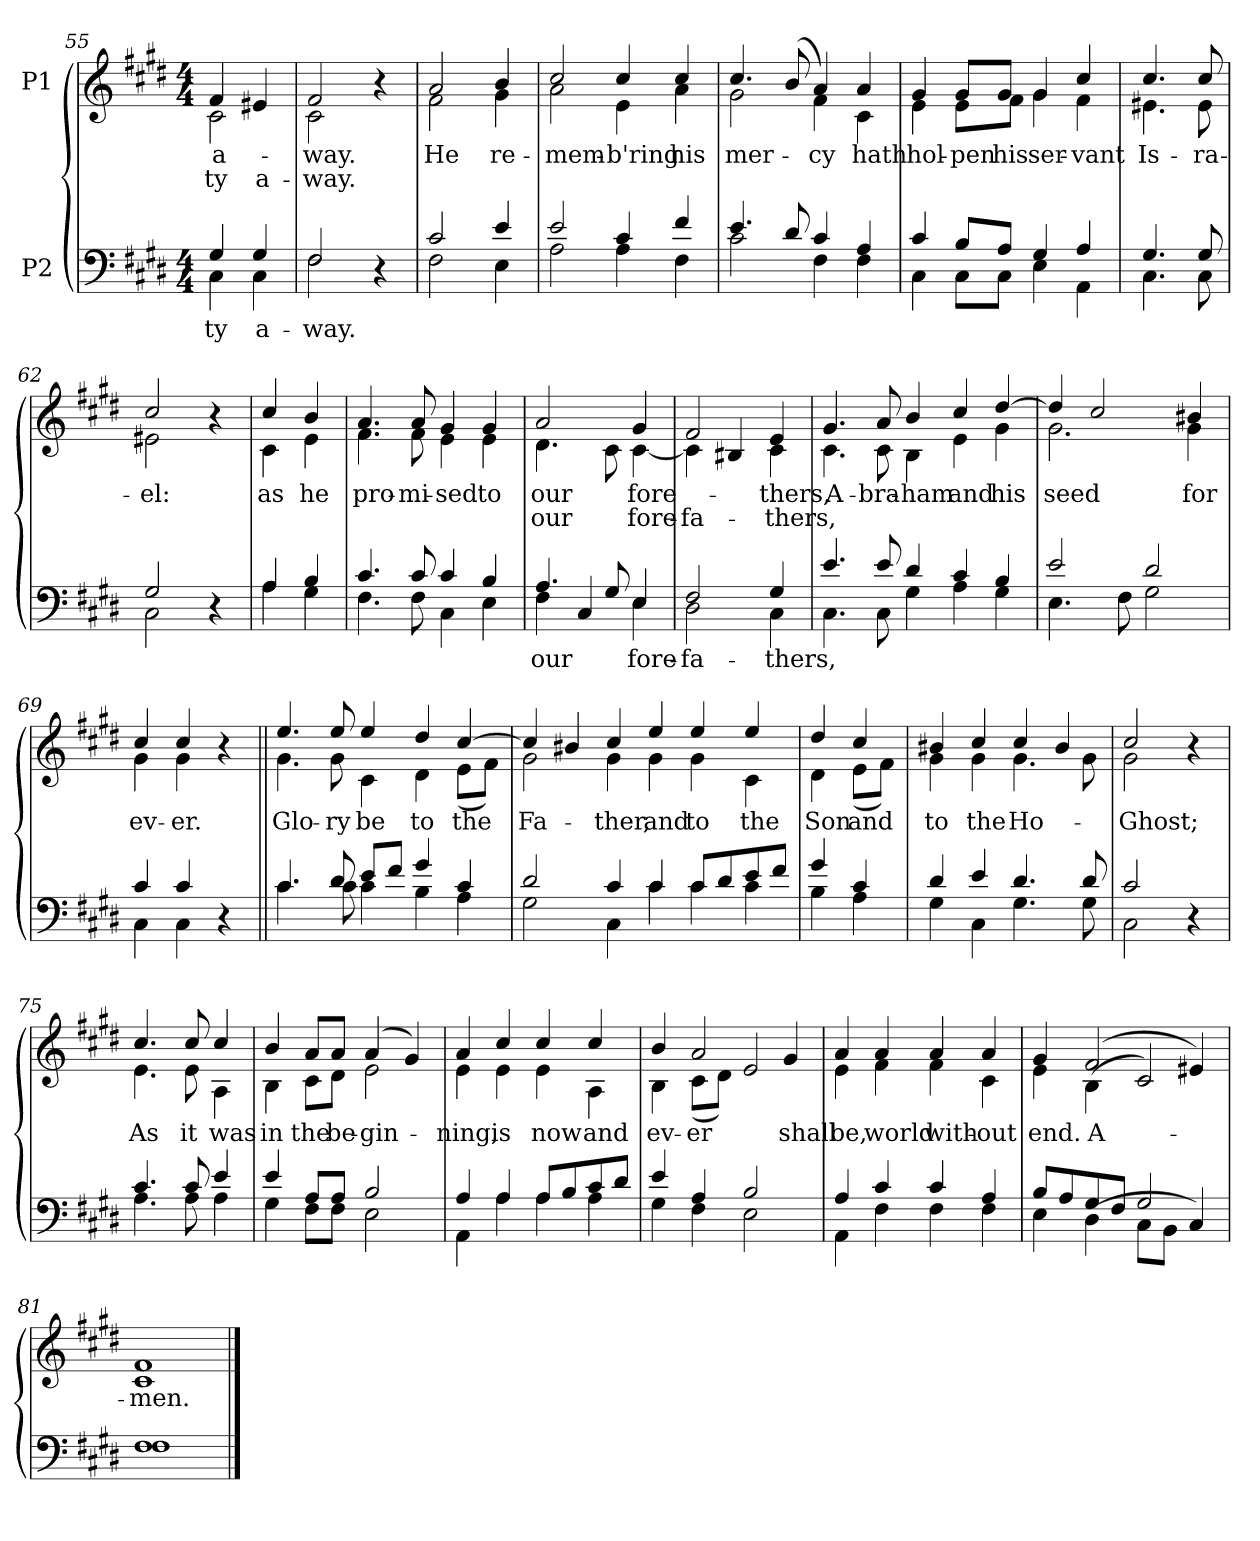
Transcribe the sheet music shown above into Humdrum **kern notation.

**kern	**text	**kern	**text	**text
*part2	*part2	*part1	*part1	*part1
*staff2	*staff2	*staff1	*staff1	*staff1
*I"P2	*	*I"P1	*	*
*clefF4	*	*clefG2	*	*
*k[f#c#g#d#]	*	*k[f#c#g#d#]	*	*
*E:	*	*E:	*	*
*M4/4	*	*M4/4	*	*
=55	=55	=55	=55	=55
!	!LO:LY:b	!	!LO:LY:b	!LO:LY:b
*^	*	*^	*	*
4G#/	4C#\	-ty	4f#/	2c#\	a-	-ty
!	!	!LO:LY:b	!	!	!	!LO:LY:b
4G#/	4C#\	a-	4e#X/	.	.	a-
=56	=56	=56	=56	=56	=56	=56
!	!	!LO:LY:b	!	!	!LO:LY:b	!LO:LY:b
2F#/	2F#\	-way.	2f#/	2c#\	-way.	-way.
4r	4ryy	.	4r	4ryy	.	.
=57	=57	=57	=57	=57	=57	=57
!	!	!	!	!	!LO:LY:b	!
2c#/	2F#\	.	2a/	2f#\	He	.
!	!	!	!	!	!LO:LY:b	!
4e/	4E\	.	4b/	4g#\	re-	.
=58	=58	=58	=58	=58	=58	=58
!	!	!	!	!	!LO:LY:b	!
2e/	2A\	.	2cc#/	2a\	-mem-	.
!	!	!	!	!	!LO:LY:b	!
4c#/	4A\	.	4cc#/	4e\	-b'ring	.
!	!	!	!	!	!LO:LY:b	!
4f#/	4F#\	.	4cc#/	4a\	his	.
=59	=59	=59	=59	=59	=59	=59
!	!	!	!	!	!LO:LY:b	!
4.e/	2c#\	.	4.cc#/	2g#\	mer-	.
8d#/	.	.	(>8b/	.	.	.
!	!	!	!	!	!LO:LY:b	!
4c#/	4F#\	.	4a/)	4f#\	-cy	.
!	!	!	!	!	!LO:LY:b	!
4A/	4F#\	.	4a/	4c#\	hath	.
!!LO:LB:g=z	!!
=60	=60	=60	=60	=60	=60	=60
!	!	!	!	!	!LO:LY:b	!
4c#/	4C#\	.	4g#/	4e\	hol-	.
!	!	!	!	!	!LO:LY:b	!
8B/L	8C#\L	.	8g#/L	8e\L	-pen	.
!	!	!	!	!	!LO:LY:b	!
8A/J	8C#\J	.	8g#/J	8f#\J	his	.
!	!	!	!	!	!LO:LY:b	!
4G#/	4E\	.	4g#/	4g#\	ser-	.
!	!	!	!	!	!LO:LY:b	!
4A/	4AA\	.	4cc#/	4f#\	-vant	.
=61	=61	=61	=61	=61	=61	=61
!	!	!	!	!	!LO:LY:b	!
4.G#/	4.C#\	.	4.cc#/	4.e#X\	Is-	.
!	!	!	!	!	!LO:LY:b	!
8G#/	8C#\	.	8cc#/	8e#\	-ra-	.
=62	=62	=62	=62	=62	=62	=62
!	!	!	!	!	!LO:LY:b	!
2G#/	2C#\	.	2cc#/	2e#X\	-el:	.
4r	4ryy	.	4r	4ryy	.	.
=63	=63	=63	=63	=63	=63	=63
!	!	!	!	!	!LO:LY:b	!
4A/	4A\	.	4cc#/	4c#\	as	.
!	!	!	!	!	!LO:LY:b	!
4B/	4G#\	.	4b/	4e\	he	.
=64	=64	=64	=64	=64	=64	=64
!	!	!	!	!	!LO:LY:b	!
4.c#/	4.F#\	.	4.a/	4.f#\	pro-	.
!	!	!	!	!	!LO:LY:b	!
8c#/	8F#\	.	8a/	8f#\	-mi-	.
!	!	!	!	!	!LO:LY:b	!
4c#/	4C#\	.	4g#/	4e\	-sed	.
!	!	!	!	!	!LO:LY:b	!
4B/	4E\	.	4g#/	4e\	to	.
=65	=65	=65	=65	=65	=65	=65
!	!	!LO:LY:b	!	!	!LO:LY:b	!LO:LY:b
4.A/	4F#\	our	2a/	4.d#\	our	our
.	4C#/	.	.	.	.	.
8G#/	.	.	.	8c#\	.	.
!	!	!LO:LY:b	!	!	!LO:LY:b	!LO:LY:b
4E/	4E\	fore-	4g#/	[4c#\	fore-	fore-
=66	=66	=66	=66	=66	=66	=66
!	!	!LO:LY:b	!	!	!	!LO:LY:b
2F#/	2D#\	-fa-	2f#/	4c#\]	.	-fa-
.	.	.	.	4B#X/	.	.
!	!	!LO:LY:b	!	!	!LO:LY:b	!LO:LY:b
4G#/	4C#\	-thers,	4e/	4c#\	-thers,	-thers,
!!LO:LB:g=z	!!
=67	=67	=67	=67	=67	=67	=67
!	!	!	!	!	!LO:LY:b	!
4.e/	4.C#\	.	4.g#/	4.c#\	A-	.
!	!	!	!	!	!LO:LY:b	!
8e/	8C#\	.	8a/	8c#\	-bra-	.
!	!	!	!	!	!LO:LY:b	!
4d#/	4G#\	.	4b/	4B\	-ham	.
!	!	!	!	!	!LO:LY:b	!
4c#/	4A\	.	4cc#/	4e\	and	.
!	!	!	!	!	!LO:LY:b	!
4B/	4G#\	.	[4dd#/	4g#\	his	.
=68	=68	=68	=68	=68	=68	=68
!	!	!	!	!	!LO:LY:b	!
2e/	4.E\	.	4dd#/]	2.g#\	seed	.
.	.	.	2cc#/	.	.	.
.	8F#\	.	.	.	.	.
2d#/	2G#\	.	.	.	.	.
!	!	!	!	!	!LO:LY:b	!
.	.	.	4b#X/	4g#\	for	.
=69	=69	=69	=69	=69	=69	=69
!	!	!	!	!	!LO:LY:b	!
4c#/	4C#\	.	4cc#/	4g#\	ev-	.
!	!	!	!	!	!LO:LY:b	!
4c#/	4C#\	.	4cc#/	4g#\	-er.	.
4r	4ryy	.	4r	4ryy	.	.
=70||	=70||	=70||	=70||	=70||	=70||	=70||
!	!	!	!	!	!LO:LY:b	!
4.c#/	4.c#\	.	4.ee/	4.g#\	Glo-	.
!	!	!	!	!	!LO:LY:b	!
8d#/	8c#\	.	8ee/	8g#\	-ry	.
!	!	!	!	!	!LO:LY:b	!
8e/L	4c#\	.	4ee/	4c#\	be	.
8f#/J	.	.	.	.	.	.
!	!	!	!	!	!LO:LY:b	!
4g#/	4B\	.	4dd#/	4d#\	to	.
!	!	!	!	!	!LO:LY:b	!
4c#/	4A\	.	[4cc#/	(<8e\L	the	.
.	.	.	.	8f#\J)	.	.
!!LO:LB:g=z	!!
=71	=71	=71	=71	=71	=71	=71
!	!	!	!	!	!LO:LY:b	!
2d#/	2G#\	.	4cc#/]	2g#\	Fa-	.
.	.	.	4b#X/	.	.	.
!	!	!	!	!	!LO:LY:b	!
4c#/	4C#\	.	4cc#/	4g#\	-ther,	.
!	!	!	!	!	!LO:LY:b	!
4c#/	4c#\	.	4ee/	4g#\	and	.
!	!	!	!	!	!LO:LY:b	!
8c#/L	4c#\	.	4ee/	4g#\	to	.
8d#/	.	.	.	.	.	.
!	!	!	!	!	!LO:LY:b	!
8e/	4c#\	.	4ee/	4c#\	the	.
8f#/J	.	.	.	.	.	.
!!LO:PB:g=z	!!
=72	=72	=72	=72	=72	=72	=72
!	!	!	!	!	!LO:LY:b	!
4g#/	4B\	.	4dd#/	4d#\	Son	.
!	!	!	!	!	!LO:LY:b	!
4c#/	4A\	.	4cc#/	(<8e\L	and	.
.	.	.	.	8f#\J)	.	.
=73	=73	=73	=73	=73	=73	=73
!	!	!	!	!	!LO:LY:b	!
4d#/	4G#\	.	4b#X/	4g#\	to	.
!	!	!	!	!	!LO:LY:b	!
4e/	4C#\	.	4cc#/	4g#\	the	.
!	!	!	!	!	!LO:LY:b	!
4.d#/	4.G#\	.	4cc#/	4.g#\	Ho-	.
.	.	.	4b#/	.	.	.
8d#/	8G#\	.	.	8g#\	.	.
=74	=74	=74	=74	=74	=74	=74
!	!	!	!	!	!LO:LY:b	!
2c#/	2C#\	.	2cc#/	2g#\	Ghost;	.
4r	4ryy	.	4r	4ryy	.	.
=75	=75	=75	=75	=75	=75	=75
!	!	!	!	!	!LO:LY:b	!
4.c#/	4.A\	.	4.cc#/	4.e\	As	.
!	!	!	!	!	!LO:LY:b	!
8c#/	8A\	.	8cc#/	8e\	it	.
!	!	!	!	!	!LO:LY:b	!
4e/	4A\	.	4cc#/	4A\	was	.
=76	=76	=76	=76	=76	=76	=76
!	!	!	!	!	!LO:LY:b	!
4e/	4G#\	.	4b/	4B\	in	.
!	!	!	!	!	!LO:LY:b	!
8A/L	8F#\L	.	8a/L	8c#\L	the	.
!	!	!	!	!	!LO:LY:b	!
8A/J	8F#\J	.	8a/J	8d#\J	be-	.
!	!	!	!	!	!LO:LY:b	!
2B/	2E\	.	(>4a/	2e\	-gin-	.
.	.	.	4g#/)	.	.	.
!!LO:LB:g=z	!!
=77	=77	=77	=77	=77	=77	=77
!	!	!	!	!	!LO:LY:b	!
4A/	4AA\	.	4a/	4e\	-ning,	.
!	!	!	!	!	!LO:LY:b	!
4A/	4A\	.	4cc#/	4e\	is	.
!	!	!	!	!	!LO:LY:b	!
8A/L	4A\	.	4cc#/	4e\	now	.
8B/	.	.	.	.	.	.
!	!	!	!	!	!LO:LY:b	!
8c#/	4A\	.	4cc#/	4A\	and	.
8d#/J	.	.	.	.	.	.
=78	=78	=78	=78	=78	=78	=78
!	!	!	!	!	!LO:LY:b	!
4e/	4G#\	.	4b/	4B\	ev-	.
!	!	!	!	!	!LO:LY:b	!
4A/	4F#\	.	2a/	(<8c#\L	-er	.
.	.	.	.	8d#\J)	.	.
2B/	2E\	.	.	2e/	.	.
!	!	!	!	!	!LO:LY:b	!
.	.	.	4g#/	.	shall	.
=79	=79	=79	=79	=79	=79	=79
!	!	!	!	!	!LO:LY:b	!
4A/	4AA\	.	4a/	4e\	be,	.
!	!	!	!	!	!LO:LY:b	!
4c#/	4F#\	.	4a/	4f#\	world	.
!	!	!	!	!	!LO:LY:b	!
4c#/	4F#\	.	4a/	4f#\	with-	.
!	!	!	!	!	!LO:LY:b	!
4A/	4F#\	.	4a/	4c#\	-out	.
=80	=80	=80	=80	=80	=80	=80
!	!	!	!	!	!LO:LY:b	!
8B/L	4E\	.	4g#/	4e\	end.	.
8A/	.	.	.	.	.	.
!	!	!	!	!	!LO:LY:b	!
8G#/	(>4D#\	.	(>2f#/	(>4B\	A-	.
8F#/J	.	.	.	.	.	.
2G#/	8C#\L	.	.	2c#/)	.	.
.	8BB\J	.	.	.	.	.
.	4C#/)	.	4e#X/)	.	.	.
=81	=81	=81	=81	=81	=81	=81
!	!	!	!	!	!LO:LY:b	!
1F#	1F#	.	1f#	1c#	-men.	.
*v	*v	*	*	*	*	*
*	*	*v	*v	*	*
==	==	==	==	==
*-	*-	*-	*-	*-
